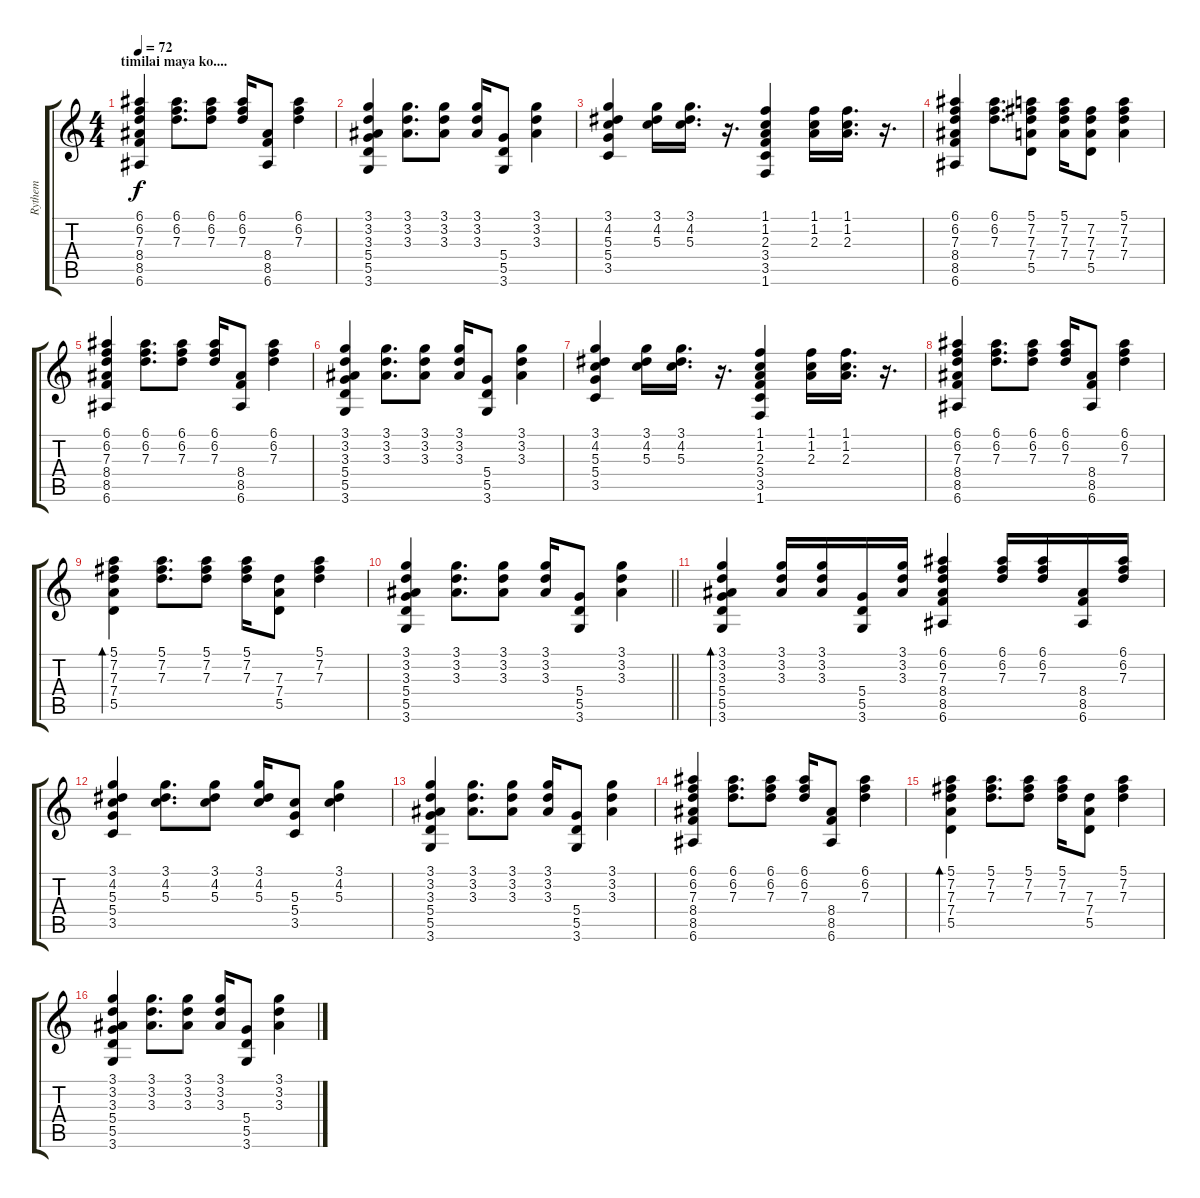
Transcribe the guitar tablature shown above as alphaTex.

\track ("Rythem" "Rythem") {instrument acousticguitarsteel}
\staff {score tabs}
\tuning (E4 B3 G3 D3 A2 E2) {hide}
\ts (4 4)
\section ("" "timilai maya ko....")
\tempo 72
\clef g2
\ks c
(6.1 6.2 7.3 8.4 8.5 6.6).4{dy f} (6.1 6.2 7.3).8{d} (6.1 6.2 7.3).8 (6.1 6.2 7.3).16 (8.4 8.5 6.6).8 (6.1 6.2 7.3).4 |
(3.1 3.2 3.3 5.4 5.5 3.6).4 (3.1 3.2 3.3).8{d} (3.1 3.2 3.3).8 (3.1 3.2 3.3).16 (5.4 5.5 3.6).8 (3.1 3.2 3.3).4 |
(3.1 4.2 5.3 5.4 3.5).4 (3.1 4.2 5.3).16 (3.1 4.2 5.3).16{d} r.16{d} (1.1 1.2 2.3 3.4 3.5 1.6).4 (1.1 1.2 2.3).16 (1.1 1.2 2.3).16{d} r.16{d} |
(6.1 6.2 7.3 8.4 8.5 6.6).4 (6.1 6.2 7.3).8{d} (5.1 7.2 7.3 7.4 5.5).8 (5.1 7.2 7.3 7.4).16 (7.2 7.3 7.4 5.5).8 (5.1 7.2 7.3 7.4).4 |
(6.1 6.2 7.3 8.4 8.5 6.6).4 (6.1 6.2 7.3).8{d} (6.1 6.2 7.3).8 (6.1 6.2 7.3).16 (8.4 8.5 6.6).8 (6.1 6.2 7.3).4 |
(3.1 3.2 3.3 5.4 5.5 3.6).4 (3.1 3.2 3.3).8{d} (3.1 3.2 3.3).8 (3.1 3.2 3.3).16 (5.4 5.5 3.6).8 (3.1 3.2 3.3).4 |
(3.1 4.2 5.3 5.4 3.5).4 (3.1 4.2 5.3).16 (3.1 4.2 5.3).16{d} r.16{d} (1.1 1.2 2.3 3.4 3.5 1.6).4 (1.1 1.2 2.3).16 (1.1 1.2 2.3).16{d} r.16{d} |
(6.1 6.2 7.3 8.4 8.5 6.6).4 (6.1 6.2 7.3).8{d} (6.1 6.2 7.3).8 (6.1 6.2 7.3).16 (8.4 8.5 6.6).8 (6.1 6.2 7.3).4 |
(5.1 7.2 7.3 7.4 5.5).4{bd 30} (5.1 7.2 7.3).8{d} (5.1 7.2 7.3).8 (5.1 7.2 7.3).16 (7.3 7.4 5.5).8 (5.1 7.2 7.3).4 |
\barLineRight lightlight
(3.1 3.2 3.3 5.4 5.5 3.6).4 (3.1 3.2 3.3).8{d} (3.1 3.2 3.3).8 (3.1 3.2 3.3).16 (5.4 5.5 3.6).8 (3.1 3.2 3.3).4 |
(3.1 3.2 3.3 5.4 5.5 3.6).4{bd 60} (3.1 3.2 3.3).16 (3.1 3.2 3.3).16 (5.4 5.5 3.6).16 (3.1 3.2 3.3).16 (6.1 6.2 7.3 8.4 8.5 6.6).4 (6.1 6.2 7.3).16 (6.1 6.2 7.3).16 (8.4 8.5 6.6).16 (6.1 6.2 7.3).16 |
(3.1 4.2 5.3 5.4 3.5).4 (3.1 4.2 5.3).8{d} (3.1 4.2 5.3).8 (3.1 4.2 5.3).16 (5.3 5.4 3.5).8 (3.1 4.2 5.3).4 |
(3.1 3.2 3.3 5.4 5.5 3.6).4 (3.1 3.2 3.3).8{d} (3.1 3.2 3.3).8 (3.1 3.2 3.3).16 (5.4 5.5 3.6).8 (3.1 3.2 3.3).4 |
(6.1 6.2 7.3 8.4 8.5 6.6).4 (6.1 6.2 7.3).8{d} (6.1 6.2 7.3).8 (6.1 6.2 7.3).16 (8.4 8.5 6.6).8 (6.1 6.2 7.3).4 |
(5.1 7.2 7.3 7.4 5.5).4{bd 30} (5.1 7.2 7.3).8{d} (5.1 7.2 7.3).8 (5.1 7.2 7.3).16 (7.3 7.4 5.5).8 (5.1 7.2 7.3).4 |
(3.1 3.2 3.3 5.4 5.5 3.6).4 (3.1 3.2 3.3).8{d} (3.1 3.2 3.3).8 (3.1 3.2 3.3).16 (5.4 5.5 3.6).8 (3.1 3.2 3.3).4
